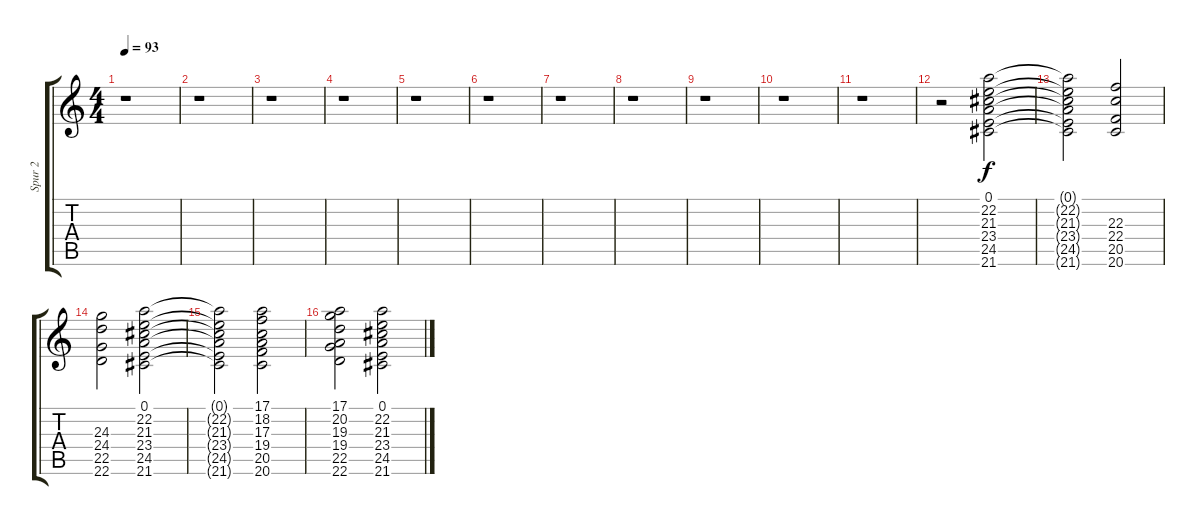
\track ("Spur 2" "Spur 2") {instrument stringensemble1}
\staff {score tabs}
\tuning (E4 B3 G3 D3 A2 E2) {hide}
\ts (4 4)
\tempo 93
\clef g2
\ks c
r.1{dy f} |
r.1 |
r.1 |
r.1 |
r.1 |
r.1 |
r.1 |
r.1 |
r.1 |
r.1 |
r.1 |
r.2 (0.1 22.2 21.3 23.4 24.5 21.6).2{volume 11} |
(0.1{t} 22.2{t} 21.3{t} 23.4{t} 24.5{t} 21.6{t}).2 (22.3 22.4 20.5 20.6).2{volume 10} |
(24.3 24.4 22.5 22.6).2{volume 10} (0.1 22.2 21.3 23.4 24.5 21.6).2 |
(0.1{t} 22.2{t} 21.3{t} 23.4{t} 24.5{t} 21.6{t}).2 (17.1 18.2 17.3 19.4 20.5 20.6).2 |
(17.1 20.2 19.3 19.4 22.5 22.6).2{volume 10} (0.1 22.2 21.3 23.4 24.5 21.6).2{volume 10}
